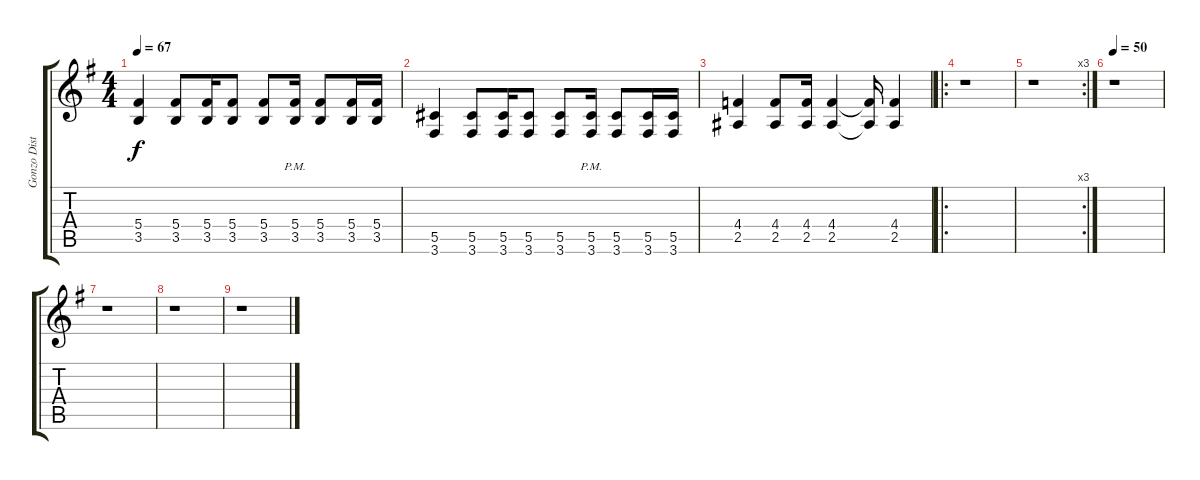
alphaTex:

\track ("Gonzo Dist." "Gonzo Dist") {instrument distortionguitar}
\staff {score tabs}
\tuning (Eb4 Bb3 Gb3 Db3 Ab2 Eb2) {hide}
\ts (4 4)
\tempo 67
\clef g2
\ks g
(5.4 3.5).4{dy f} (5.4 3.5).8 (5.4 3.5).16 (5.4 3.5).8 (5.4 3.5).8 (5.4{pm} 3.5{pm}).16 (5.4 3.5).8 (5.4 3.5).16 (5.4 3.5).16 |
(5.5 3.6).4 (5.5 3.6).8 (5.5 3.6).16 (5.5 3.6).8 (5.5 3.6).8 (5.5{pm} 3.6{pm}).16 (5.5 3.6).8 (5.5 3.6).16 (5.5 3.6).16 |
(4.4 2.5).4 (4.4 2.5).8 (4.4 2.5).16 (4.4 2.5).4 (4.4{t} 2.5{t}).16 (4.4 2.5).4 |
\ro
r.1 |
\rc 3
r.1 |
\tempo 50
r.1 |
r.1 |
r.1 |
r.1
